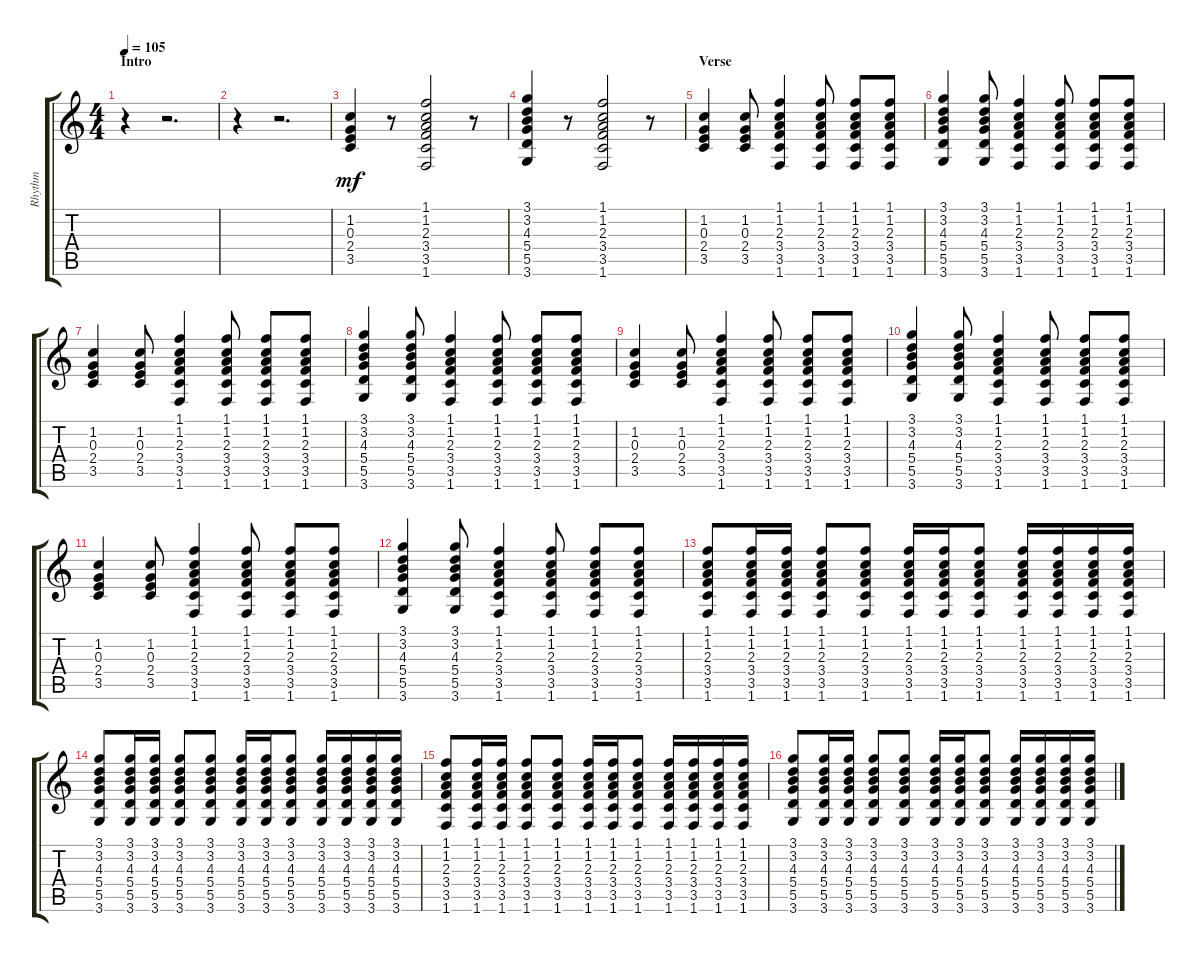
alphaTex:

\track ("Rhythm" "Rhythm") {instrument acousticguitarsteel}
\staff {score tabs}
\tuning (E4 B3 G3 D3 A2 E2) {hide}
\ts (4 4)
\section ("" "Intro")
\tempo 105
\clef g2
\ks c
r.4{dy mf instrument acousticguitarsteel} r.2{d} |
r.4 r.2{d} |
(1.2 0.3 2.4 3.5).4 r.8 (1.1 1.2 2.3 3.4 3.5 1.6).2 r.8 |
(3.1 3.2 4.3 5.4 5.5 3.6).4 r.8 (1.1 1.2 2.3 3.4 3.5 1.6).2 r.8 |
\section ("" "Verse")
(1.2 0.3 2.4 3.5).4 (1.2 0.3 2.4 3.5).8 (1.1 1.2 2.3 3.4 3.5 1.6).4 (1.1 1.2 2.3 3.4 3.5 1.6).8 (1.1 1.2 2.3 3.4 3.5 1.6).8 (1.1 1.2 2.3 3.4 3.5 1.6).8 |
(3.1 3.2 4.3 5.4 5.5 3.6).4 (3.1 3.2 4.3 5.4 5.5 3.6).8 (1.1 1.2 2.3 3.4 3.5 1.6).4 (1.1 1.2 2.3 3.4 3.5 1.6).8 (1.1 1.2 2.3 3.4 3.5 1.6).8 (1.1 1.2 2.3 3.4 3.5 1.6).8 |
(1.2 0.3 2.4 3.5).4 (1.2 0.3 2.4 3.5).8 (1.1 1.2 2.3 3.4 3.5 1.6).4 (1.1 1.2 2.3 3.4 3.5 1.6).8 (1.1 1.2 2.3 3.4 3.5 1.6).8 (1.1 1.2 2.3 3.4 3.5 1.6).8 |
(3.1 3.2 4.3 5.4 5.5 3.6).4 (3.1 3.2 4.3 5.4 5.5 3.6).8 (1.1 1.2 2.3 3.4 3.5 1.6).4 (1.1 1.2 2.3 3.4 3.5 1.6).8 (1.1 1.2 2.3 3.4 3.5 1.6).8 (1.1 1.2 2.3 3.4 3.5 1.6).8 |
(1.2 0.3 2.4 3.5).4 (1.2 0.3 2.4 3.5).8 (1.1 1.2 2.3 3.4 3.5 1.6).4 (1.1 1.2 2.3 3.4 3.5 1.6).8 (1.1 1.2 2.3 3.4 3.5 1.6).8 (1.1 1.2 2.3 3.4 3.5 1.6).8 |
(3.1 3.2 4.3 5.4 5.5 3.6).4 (3.1 3.2 4.3 5.4 5.5 3.6).8 (1.1 1.2 2.3 3.4 3.5 1.6).4 (1.1 1.2 2.3 3.4 3.5 1.6).8 (1.1 1.2 2.3 3.4 3.5 1.6).8 (1.1 1.2 2.3 3.4 3.5 1.6).8 |
(1.2 0.3 2.4 3.5).4 (1.2 0.3 2.4 3.5).8 (1.1 1.2 2.3 3.4 3.5 1.6).4 (1.1 1.2 2.3 3.4 3.5 1.6).8 (1.1 1.2 2.3 3.4 3.5 1.6).8 (1.1 1.2 2.3 3.4 3.5 1.6).8 |
(3.1 3.2 4.3 5.4 5.5 3.6).4 (3.1 3.2 4.3 5.4 5.5 3.6).8 (1.1 1.2 2.3 3.4 3.5 1.6).4 (1.1 1.2 2.3 3.4 3.5 1.6).8 (1.1 1.2 2.3 3.4 3.5 1.6).8 (1.1 1.2 2.3 3.4 3.5 1.6).8 |
(1.1 1.2 2.3 3.4 3.5 1.6).8 (1.1 1.2 2.3 3.4 3.5 1.6).16 (1.1 1.2 2.3 3.4 3.5 1.6).16 (1.1 1.2 2.3 3.4 3.5 1.6).8 (1.1 1.2 2.3 3.4 3.5 1.6).8 (1.1 1.2 2.3 3.4 3.5 1.6).16 (1.1 1.2 2.3 3.4 3.5 1.6).16 (1.1 1.2 2.3 3.4 3.5 1.6).8 (1.1 1.2 2.3 3.4 3.5 1.6).16 (1.1 1.2 2.3 3.4 3.5 1.6).16 (1.1 1.2 2.3 3.4 3.5 1.6).16 (1.1 1.2 2.3 3.4 3.5 1.6).16 |
(3.1 3.2 4.3 5.4 5.5 3.6).8 (3.1 3.2 4.3 5.4 5.5 3.6).16 (3.1 3.2 4.3 5.4 5.5 3.6).16 (3.1 3.2 4.3 5.4 5.5 3.6).8 (3.1 3.2 4.3 5.4 5.5 3.6).8 (3.1 3.2 4.3 5.4 5.5 3.6).16 (3.1 3.2 4.3 5.4 5.5 3.6).16 (3.1 3.2 4.3 5.4 5.5 3.6).8 (3.1 3.2 4.3 5.4 5.5 3.6).16 (3.1 3.2 4.3 5.4 5.5 3.6).16 (3.1 3.2 4.3 5.4 5.5 3.6).16 (3.1 3.2 4.3 5.4 5.5 3.6).16 |
(1.1 1.2 2.3 3.4 3.5 1.6).8 (1.1 1.2 2.3 3.4 3.5 1.6).16 (1.1 1.2 2.3 3.4 3.5 1.6).16 (1.1 1.2 2.3 3.4 3.5 1.6).8 (1.1 1.2 2.3 3.4 3.5 1.6).8 (1.1 1.2 2.3 3.4 3.5 1.6).16 (1.1 1.2 2.3 3.4 3.5 1.6).16 (1.1 1.2 2.3 3.4 3.5 1.6).8 (1.1 1.2 2.3 3.4 3.5 1.6).16 (1.1 1.2 2.3 3.4 3.5 1.6).16 (1.1 1.2 2.3 3.4 3.5 1.6).16 (1.1 1.2 2.3 3.4 3.5 1.6).16 |
(3.1 3.2 4.3 5.4 5.5 3.6).8 (3.1 3.2 4.3 5.4 5.5 3.6).16 (3.1 3.2 4.3 5.4 5.5 3.6).16 (3.1 3.2 4.3 5.4 5.5 3.6).8 (3.1 3.2 4.3 5.4 5.5 3.6).8 (3.1 3.2 4.3 5.4 5.5 3.6).16 (3.1 3.2 4.3 5.4 5.5 3.6).16 (3.1 3.2 4.3 5.4 5.5 3.6).8 (3.1 3.2 4.3 5.4 5.5 3.6).16 (3.1 3.2 4.3 5.4 5.5 3.6).16 (3.1 3.2 4.3 5.4 5.5 3.6).16 (3.1 3.2 4.3 5.4 5.5 3.6).16
